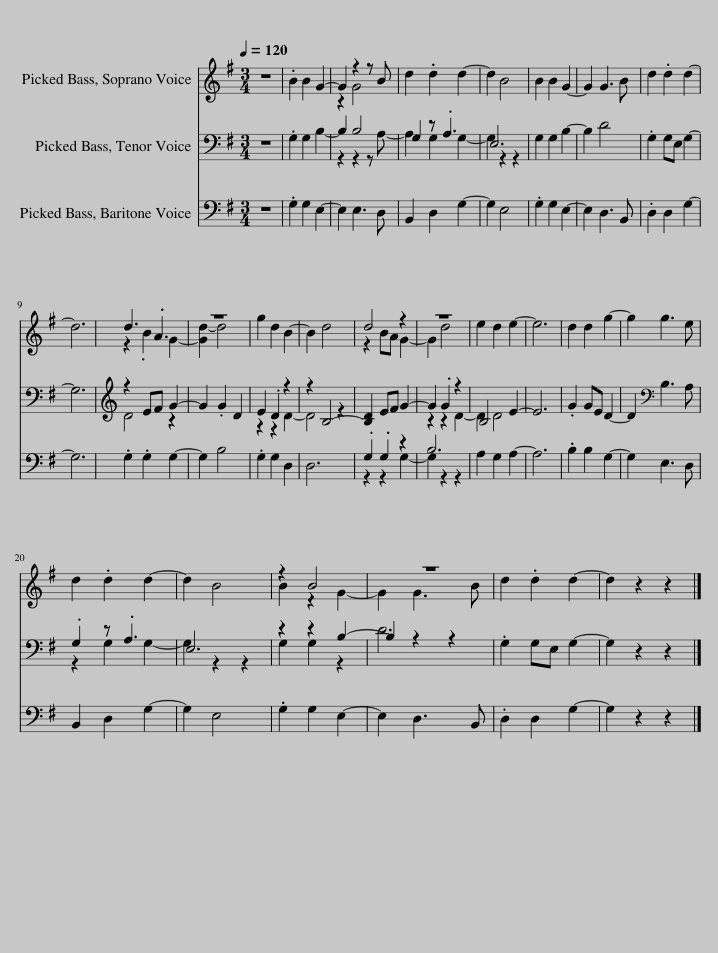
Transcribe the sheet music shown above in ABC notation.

X:1
%%score ( 1 2 ) ( 3 4 ) ( 5 6 )
L:1/8
Q:1/4=120
M:3/4
I:linebreak $
K:G
V:1 treble
V:2 treble
V:3 bass
V:4 bass
V:5 bass
V:6 bass
V:1
 z6 | .B2 B2 G2- | G2 z2 z B | d2 .d2 d2- | d2 B4 | %5
 B2 B2 G2- | G2 G3 B | d2 .d2 d2- |$ d6 | d3 .A3 | %10
 z6 | g2 d2 B2- | B2 d4 | d4 z2 | z6 | %15
 e2 d2 e2- | e6 | d2 d2 g2- | g2 g3 e |$ d2 .d2 d2- | %20
 d2 B4 | z2 B4 | z6 | d2 .d2 d2- | d2 z2 z2 |] %25
V:2
 x6 | x6 | z2 G4 | x6 | x6 | %5
 x6 | x6 | x6 |$ x6 | z2 .B2 G2- | %10
 [Gd-]2 d4 | x6 | x6 | z2 BA G2- | G2 d4 | %15
 x6 | x6 | x6 | x6 |$ x6 | %20
 x6 | B2 z2 G2- | G2 G3 B | x6 | x6 |] %25
V:3
 z6 | .G,2 G,2 B,2- | B,2 B,4 | G,2 z .A,3 | E,6 | %5
 G,2 G,2 B,2- | B,2 D4 | .G,2 G,E, G,2- |$ G,6 | z2 EF G2- | %10
 G2 .G2 D2 | E2 .D2 z2 | z2 B,4- | [B,D]2 EF G2- | G2 .G2 z2 | %15
 B,4 E2- | E6 | .G2 GE D2- | D2[K:bass] B,3 A, |$ .G,2 z .A,3 | %20
 E,6 | z2 z2 B,2- | B,2 z2 z2 | .G,2 G,E, G,2- | G,2 z2 z2 |] %25
V:4
 x6 | x6 | z2 z2 z A,- | A,2 G,2 G,2- | G,2 z2 z2 | %5
 x6 | x6 | x6 |$ x6 | D4 z2 | %10
 x6 | z2 z2 D2- | D4 z2 | x6 | z2 z2 D2- | %15
 D2 D4 | x6 | x6 | x2[K:bass] x4 |$ z2 G,2 G,2- | %20
 G,2 z2 z2 | G,2 G,2 z2 | D6 | x6 | x6 |] %25
V:5
 z6 | .G,2 G,2 E,2- | E,2 E,3 D, | B,,2 D,2 G,2- | G,2 E,4 | %5
 .G,2 G,2 E,2- | E,2 D,3 B,, | .D,2 D,2 G,2- |$ G,6 | .G,2 .G,2 G,2- | %10
 G,2 B,4 | .G,2 G,2 D,2 | D,6 | .G,2 .G,2 z2 | B,6 | %15
 A,2 G,2 A,2- | A,6 | .B,2 B,2 G,2- | G,2 E,3 D, |$ B,,2 D,2 G,2- | %20
 G,2 E,4 | .G,2 G,2 E,2- | E,2 D,3 B,, | .D,2 D,2 G,2- | G,2 z2 z2 |] %25
V:6
 x6 | x6 | x6 | x6 | x6 | %5
 x6 | x6 | x6 |$ x6 | x6 | %10
 x6 | x6 | x6 | z2 z2 G,2- | G,2 z2 z2 | %15
 x6 | x6 | x6 | x6 |$ x6 | %20
 x6 | x6 | x6 | x6 | x6 |] %25
